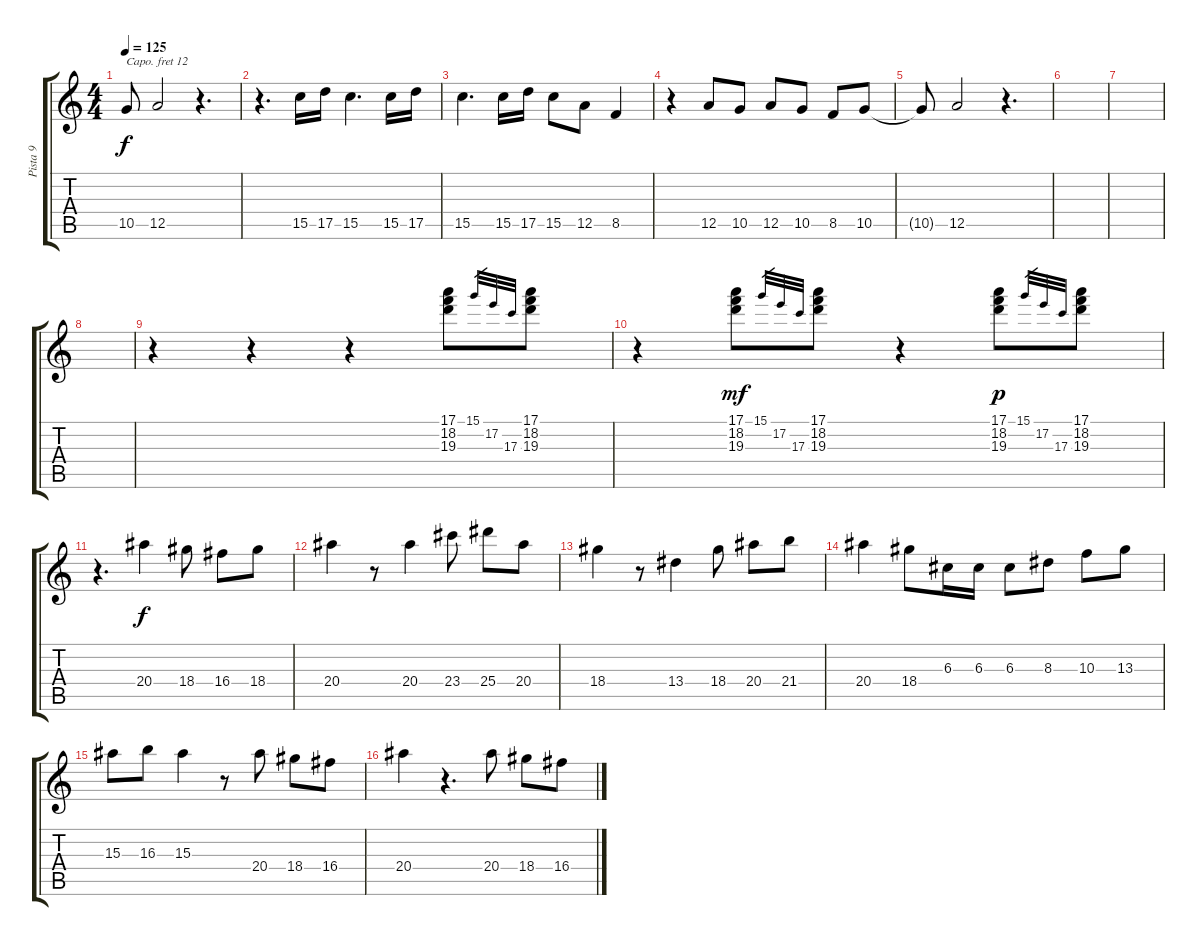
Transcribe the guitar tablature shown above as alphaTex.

\track ("Pista 9" "Pista 9") {instrument pad1newage}
\staff {score tabs}
\capo 12
\tuning (E4 B3 G3 D3 A2 E2) {hide}
\ts (4 4)
\tempo 125
\clef g2
\ks c
10.5{t}.8{dy f} 12.5.2 r.4{d} |
r.4{d} 15.5.16 17.5.16 15.5.4{d} 15.5.16 17.5.16 |
15.5.4{d} 15.5.16 17.5.16 15.5.8 12.5.8 8.5.4 |
r.4 12.5.8 10.5.8 12.5.8 10.5.8 8.5.8 10.5.8 |
10.5{t}.8 12.5.2 r.4{d} |
|
|
|
r.4 r.4 r.4 (17.1 18.2 19.3).8 15.1.32{gr} 17.2.32{gr} 17.3.32{gr} (17.1 18.2 19.3).8 |
r.4 (17.1 18.2 19.3).8{dy mf} 15.1.32{gr} 17.2.32{gr} 17.3.32{gr} (17.1 18.2 19.3).8 r.4 (17.1 18.2 19.3).8{dy p} 15.1.32{gr} 17.2.32{gr} 17.3.32{gr} (17.1 18.2 19.3).8 |
r.4{d} 20.4.4{dy f} 18.4.8 16.4.8 18.4.8 |
20.4.4 r.8 20.4.4 23.4.8 25.4.8 20.4.8 |
18.4.4 r.8 13.4.4 18.4.8 20.4.8 21.4.8 |
20.4.4 18.4.8 6.3.16 6.3.16 6.3.8 8.3.8 10.3.8 13.3.8 |
15.3.8 16.3.8 15.3.4 r.8 20.4.8 18.4.8 16.4.8 |
20.4.4 r.4{d} 20.4.8 18.4.8 16.4.8
